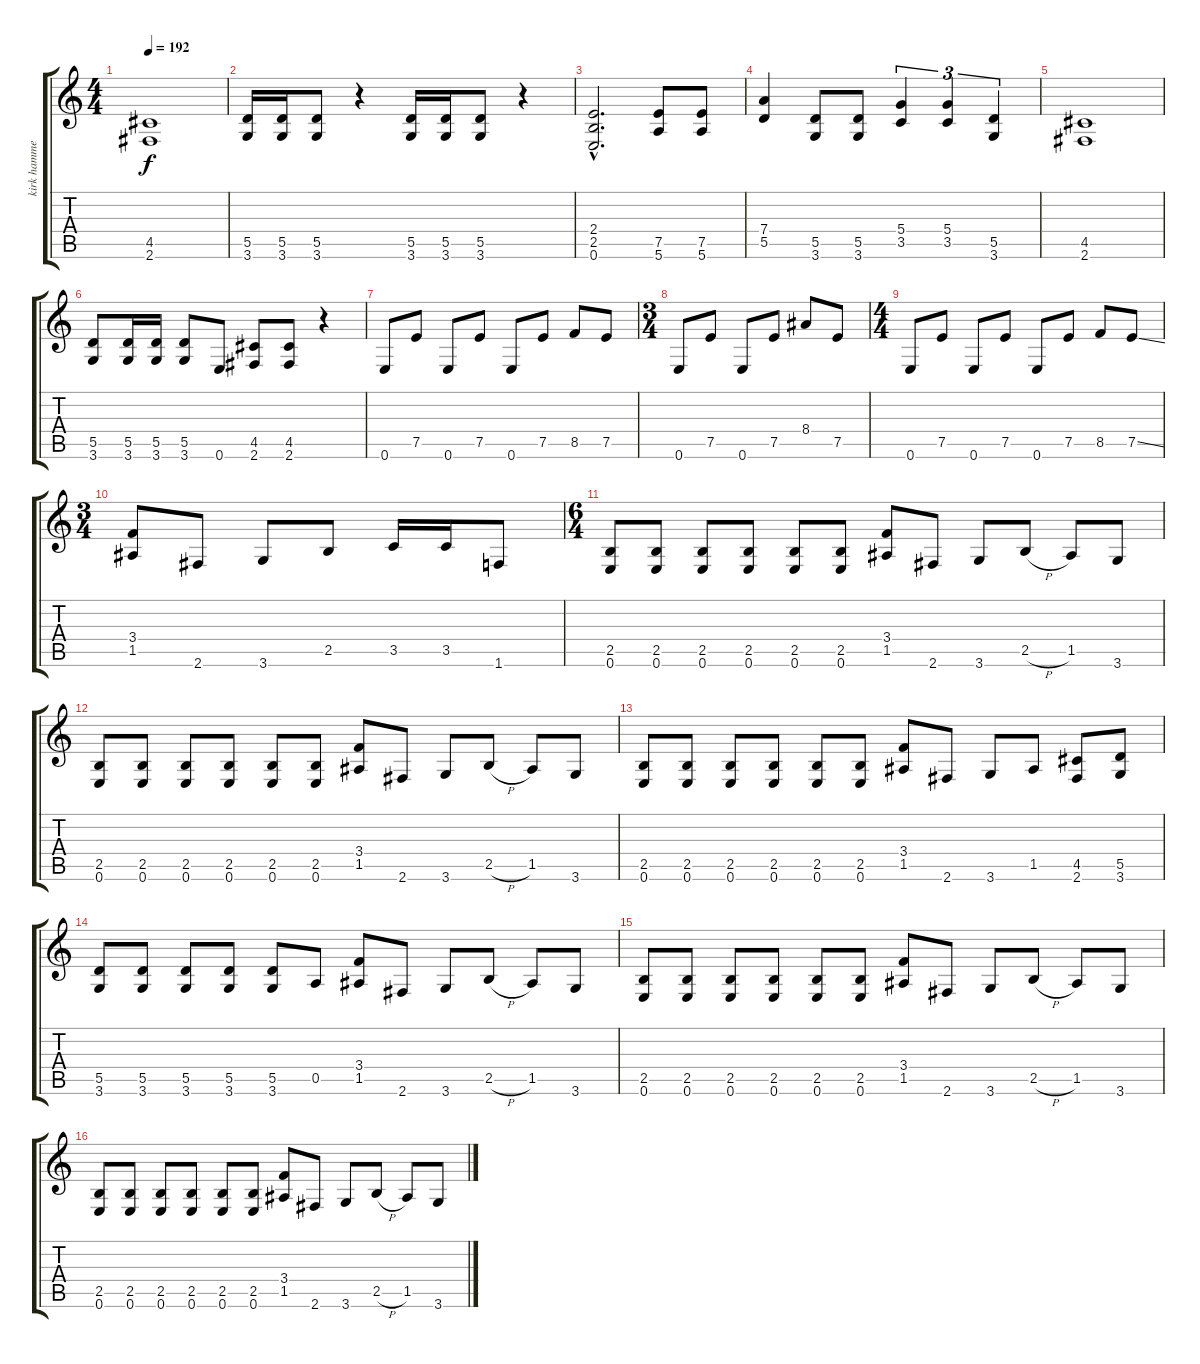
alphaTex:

\track ("kirk hammett" "kirk hamme") {instrument distortionguitar}
\staff {score tabs}
\tuning (E4 B3 G3 D3 A2 E2) {hide}
\ts (4 4)
\tempo 192
\clef g2
\ks c
(4.5 2.6).1{dy f} |
(5.5 3.6).16 (5.5 3.6).16 (5.5 3.6).8 r.4 (5.5 3.6).16 (5.5 3.6).16 (5.5 3.6).8 r.4 |
(2.4{hac} 2.5{hac} 0.6{hac}).2{d} (7.5 5.6).8 (7.5 5.6).8 |
(7.4 5.5).4 (5.5 3.6).8 (5.5 3.6).8 (5.4 3.5).4{tu (3 2)} (5.4 3.5).4{tu (3 2)} (5.5 3.6).4{tu (3 2)} |
(4.5 2.6).1 |
(5.5 3.6).8 (5.5 3.6).16 (5.5 3.6).16 (5.5 3.6).8 0.6.8 (4.5 2.6).8 (4.5 2.6).8 r.4 |
0.6.8 7.5.8 0.6.8 7.5.8 0.6.8 7.5.8 8.5.8 7.5.8 |
\ts (3 4)
0.6.8 7.5.8 0.6.8 7.5.8 8.4.8 7.5.8 |
\ts (4 4)
0.6.8 7.5.8 0.6.8 7.5.8 0.6.8 7.5.8 8.5.8 7.5{ss}.8 |
\ts (3 4)
(3.4 1.5).8 2.6.8 3.6.8 2.5.8 3.5.16 3.5.16 1.6.8 |
\ts (6 4)
(2.5 0.6).8 (2.5 0.6).8 (2.5 0.6).8 (2.5 0.6).8 (2.5 0.6).8 (2.5 0.6).8 (3.4 1.5).8 2.6.8 3.6.8 2.5{h}.8 1.5.8 3.6.8 |
(2.5 0.6).8 (2.5 0.6).8 (2.5 0.6).8 (2.5 0.6).8 (2.5 0.6).8 (2.5 0.6).8 (3.4 1.5).8 2.6.8 3.6.8 2.5{h}.8 1.5.8 3.6.8 |
(2.5 0.6).8 (2.5 0.6).8 (2.5 0.6).8 (2.5 0.6).8 (2.5 0.6).8 (2.5 0.6).8 (3.4 1.5).8 2.6.8 3.6.8 1.5.8 (4.5 2.6).8 (5.5 3.6).8 |
(5.5 3.6).8 (5.5 3.6).8 (5.5 3.6).8 (5.5 3.6).8 (5.5 3.6).8 0.5.8 (3.4 1.5).8 2.6.8 3.6.8 2.5{h}.8 1.5.8 3.6.8 |
(2.5 0.6).8 (2.5 0.6).8 (2.5 0.6).8 (2.5 0.6).8 (2.5 0.6).8 (2.5 0.6).8 (3.4 1.5).8 2.6.8 3.6.8 2.5{h}.8 1.5.8 3.6.8 |
(2.5 0.6).8 (2.5 0.6).8 (2.5 0.6).8 (2.5 0.6).8 (2.5 0.6).8 (2.5 0.6).8 (3.4 1.5).8 2.6.8 3.6.8 2.5{h}.8 1.5.8 3.6.8
